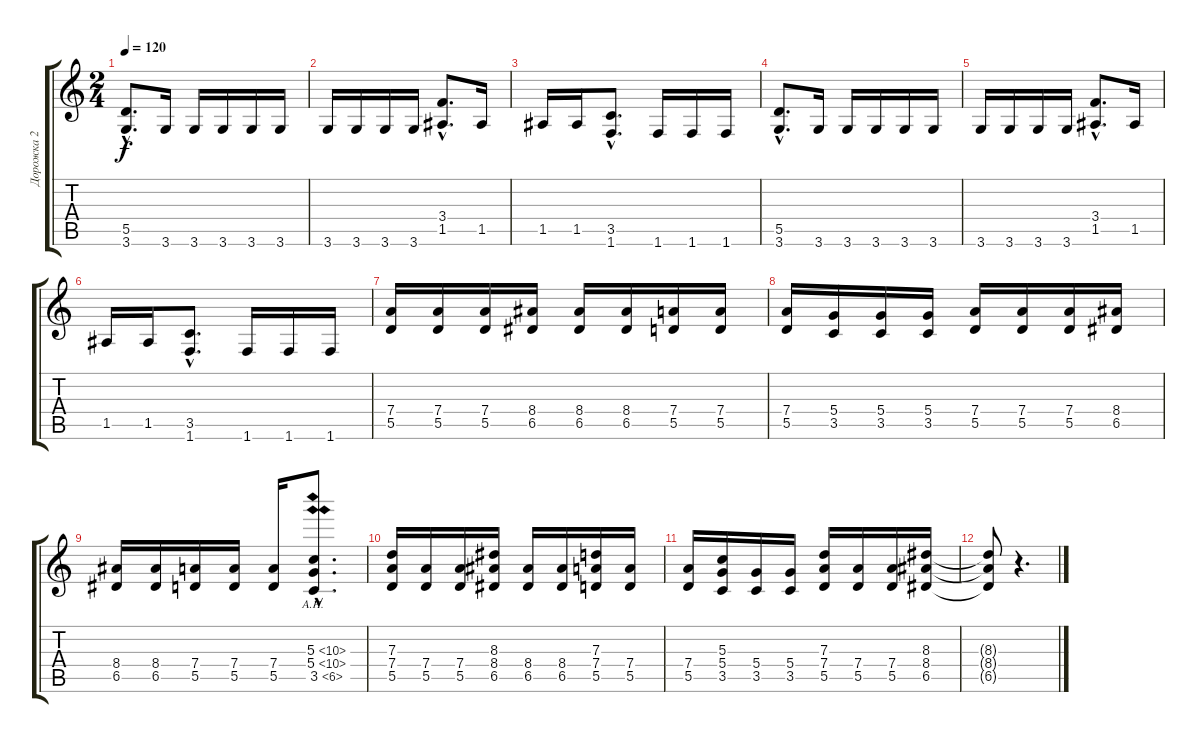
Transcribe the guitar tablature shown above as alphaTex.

\track ("Дорожка 2" "Дорожка 2") {instrument distortionguitar}
\staff {score tabs}
\tuning (E4 B3 G3 D3 A2 E2) {hide}
\ts (2 4)
\tempo 120
\clef g2
\ks c
(5.5{hac} 3.6{hac}).8{d dy f} 3.6.16 3.6.16 3.6.16 3.6.16 3.6.16 |
3.6.16 3.6.16 3.6.16 3.6.16 (3.4{hac} 1.5{hac}).8{d} 1.5.16 |
1.5.16 1.5.16 (3.5{hac} 1.6{hac}).8{d} 1.6.16 1.6.16 1.6.16 |
(5.5{hac} 3.6{hac}).8{d} 3.6.16 3.6.16 3.6.16 3.6.16 3.6.16 |
3.6.16 3.6.16 3.6.16 3.6.16 (3.4{hac} 1.5{hac}).8{d} 1.5.16 |
1.5.16 1.5.16 (3.5{hac} 1.6{hac}).8{d} 1.6.16 1.6.16 1.6.16 |
(7.4 5.5).16 (7.4 5.5).16 (7.4 5.5).16 (8.4 6.5).16 (8.4 6.5).16 (8.4 6.5).16 (7.4 5.5).16 (7.4 5.5).16 |
(7.4 5.5).16 (5.4 3.5).16 (5.4 3.5).16 (5.4 3.5).16 (7.4 5.5).16 (7.4 5.5).16 (7.4 5.5).16 (8.4 6.5).16 |
(8.4 6.5).16 (8.4 6.5).16 (7.4 5.5).16 (7.4 5.5).16 (7.4 5.5).16 (5.3{ah 5 hac} 5.4{ah 5 hac} 3.5{ah 3 hac}).8{d} |
(7.3 7.4 5.5).16 (7.4 5.5).16 (7.4 5.5).16 (8.3 8.4 6.5).16 (8.4 6.5).16 (8.4 6.5).16 (7.3 7.4 5.5).16 (7.4 5.5).16 |
(7.4 5.5).16 (5.3 5.4 3.5).16 (5.4 3.5).16 (5.4 3.5).16 (7.3 7.4 5.5).16 (7.4 5.5).16 (7.4 5.5).16 (8.3 8.4 6.5).16 |
(8.3{t} 8.4{t} 6.5{t}).8 r.4{d}
